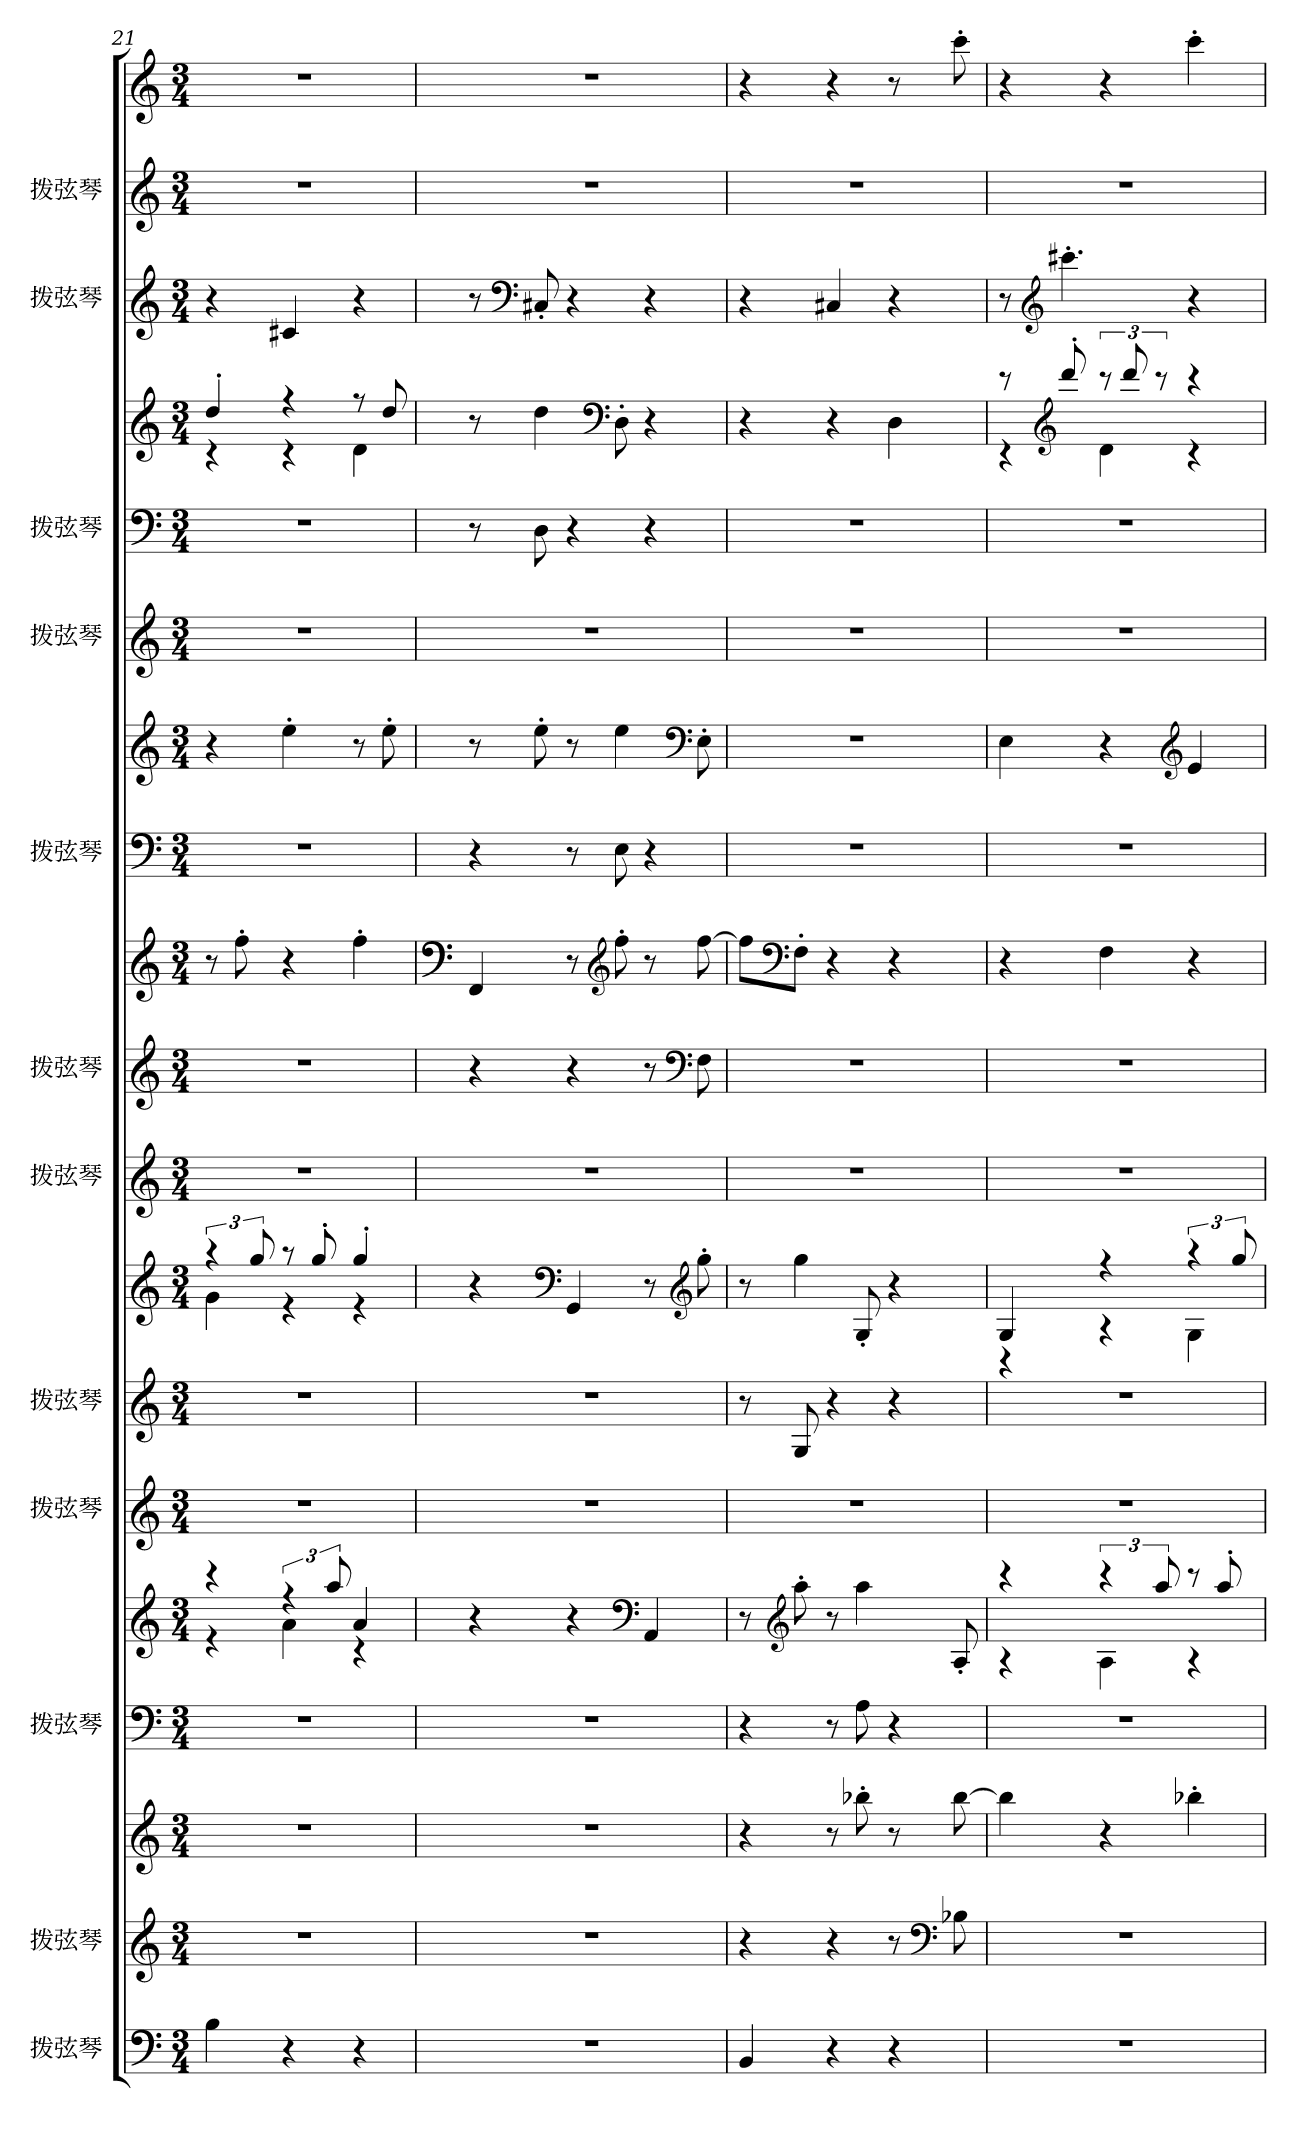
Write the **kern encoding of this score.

**kern	**kern	**kern	**kern	**kern	**kern	**kern	**kern	**kern	**kern	**kern	**kern	**kern	**kern	**kern	**kern	**kern	**kern	**kern
*part12	*part11	*part11	*part10	*part10	*part9	*part8	*part8	*part7	*part6	*part6	*part5	*part5	*part4	*part3	*part3	*part2	*part1	*part1
*staff19	*staff18	*staff17	*staff16	*staff15	*staff14	*staff13	*staff12	*staff11	*staff10	*staff9	*staff8	*staff7	*staff6	*staff5	*staff4	*staff3	*staff2	*staff1
*I"拨弦琴	*I"拨弦琴	*	*I"拨弦琴	*	*I"拨弦琴	*I"拨弦琴	*	*I"拨弦琴	*I"拨弦琴	*	*I"拨弦琴	*	*I"拨弦琴	*I"拨弦琴	*	*I"拨弦琴	*I"拨弦琴	*
*clefF4	*clefG2	*clefG2	*clefF4	*clefG2	*clefG2	*clefG2	*clefG2	*clefG2	*clefG2	*clefG2	*clefF4	*clefG2	*clefG2	*clefF4	*clefG2	*clefG2	*clefG2	*clefG2
*k[]	*k[]	*k[]	*k[]	*k[]	*k[]	*k[]	*k[]	*k[]	*k[]	*k[]	*k[]	*k[]	*k[]	*k[]	*k[]	*k[]	*k[]	*k[]
*M3/4	*M3/4	*M3/4	*M3/4	*M3/4	*M3/4	*M3/4	*M3/4	*M3/4	*M3/4	*M3/4	*M3/4	*M3/4	*M3/4	*M3/4	*M3/4	*M3/4	*M3/4	*M3/4
=21	=21	=21	=21	=21	=21	=21	=21	=21	=21	=21	=21	=21	=21	=21	=21	=21	=21	=21
*	*	*	*	*^	*	*	*^	*	*	*	*	*	*	*	*^	*	*	*
4B\	2.r	2.r	2.r	4r	4r	2.r	2.r	6r	4g\	2.r	2.r	8r	2.r	4r	2.r	2.r	4dd'/	4r	4r	2.r	2.r
.	.	.	.	.	.	.	.	.	.	.	.	8ff'\	.	.	.	.	.	.	.	.	.
.	.	.	.	.	.	.	.	12gg/	.	.	.	.	.	.	.	.	.	.	.	.	.
4r	.	.	.	6r	4a\	.	.	8r	4r	.	.	4r	.	4ee'\	.	.	4r	4r	4c#X/	.	.
.	.	.	.	.	.	.	.	8gg'/	.	.	.	.	.	.	.	.	.	.	.	.	.
.	.	.	.	12aa/	.	.	.	.	.	.	.	.	.	.	.	.	.	.	.	.	.
4r	.	.	.	4a/	4r	.	.	4gg'/	4r	.	.	4ff'\	.	8r	.	.	8r	4d\	4r	.	.
.	.	.	.	.	.	.	.	.	.	.	.	.	.	8ee'\	.	.	8dd/	.	.	.	.
*	*	*	*	*v	*v	*	*	*v	*v	*	*	*	*	*	*	*	*v	*v	*	*	*
=22	=22	=22	=22	=22	=22	=22	=22	=22	=22	=22	=22	=22	=22	=22	=22	=22	=22	=22
*	*	*	*	*	*	*	*	*	*	*clefF4	*	*	*	*	*	*	*	*
2.r	2.r	2.r	2.r	4r	2.r	2.r	4r	2.r	4r	4FF/	4r	8r	2.r	8r	8r	8r	2.r	2.r
*	*	*	*	*	*	*	*	*	*	*	*	*	*	*	*	*clefF4	*	*
.	.	.	.	.	.	.	.	.	.	.	.	8ee'\	.	8D\	4dd\	8C#X'/	.	.
*	*	*	*	*	*	*	*clefF4	*	*	*	*	*	*	*	*	*	*	*
.	.	.	.	4r	.	.	4GG/	.	4r	8r	8r	8r	.	4r	.	4r	.	.
*	*	*	*	*	*	*	*	*	*	*clefG2	*	*	*	*	*clefF4	*	*	*
.	.	.	.	.	.	.	.	.	.	8ff'\	8E\	4ee\	.	.	8D'\	.	.	.
*	*	*	*	*clefF4	*	*	*	*	*	*	*	*	*	*	*	*	*	*
.	.	.	.	4AA/	.	.	8r	.	8r	8r	4r	.	.	4r	4r	4r	.	.
*	*	*	*	*	*	*	*clefG2	*	*clefF4	*	*	*clefF4	*	*	*	*	*	*
.	.	.	.	.	.	.	8gg'\	.	8F\	[8ff\	.	8E'\	.	.	.	.	.	.
!!LO:PB:g=z
=23	=23	=23	=23	=23	=23	=23	=23	=23	=23	=23	=23	=23	=23	=23	=23	=23	=23	=23
4BB/	4r	4r	4r	8r	2.r	8r	8r	2.r	2.r	8ff\L]	2.r	2.r	2.r	2.r	4r	4r	2.r	4r
*	*	*	*	*clefG2	*	*	*	*	*	*clefF4	*	*	*	*	*	*	*	*
.	.	.	.	8aa'\	.	8G/	4gg\	.	.	8F'\J	.	.	.	.	.	.	.	.
4r	4r	8r	8r	8r	.	4r	.	.	.	4r	.	.	.	.	4r	4C#X/	.	4r
.	.	8bb-X'\	8A\	4aa\	.	.	8G'/	.	.	.	.	.	.	.	.	.	.	.
4r	8r	8r	4r	.	.	4r	4r	.	.	4r	.	.	.	.	4D\	4r	.	8r
*	*clefF4	*	*	*	*	*	*	*	*	*	*	*	*	*	*	*	*	*
.	8B-X\	[8bb-\	.	8A'/	.	.	.	.	.	.	.	.	.	.	.	.	.	8ccc'\
=24	=24	=24	=24	=24	=24	=24	=24	=24	=24	=24	=24	=24	=24	=24	=24	=24	=24	=24
*	*	*	*	*^	*	*	*^	*	*	*	*	*	*	*	*^	*	*	*
2.r	2.r	4bb-\]	2.r	4r	4r	2.r	2.r	4G/	4r	2.r	2.r	4r	2.r	4E\	2.r	2.r	8r	4r	8r	2.r	4r
*	*	*	*	*	*	*	*	*	*	*	*	*	*	*	*	*	*clefG2	*	*clefG2	*	*
.	.	.	.	.	.	.	.	.	.	.	.	.	.	.	.	.	8ddd'/	.	4.ccc#X'\	.	.
.	.	4r	.	6r	4A\	.	.	4r	4r	.	.	4F\	.	4r	.	.	12r	4d\	.	.	4r
.	.	.	.	.	.	.	.	.	.	.	.	.	.	.	.	.	12ddd/	.	.	.	.
.	.	.	.	12aa/	.	.	.	.	.	.	.	.	.	.	.	.	12r	.	.	.	.
*	*	*	*	*	*	*	*	*	*	*	*	*	*	*clefG2	*	*	*	*	*	*	*
.	.	4bb-X'\	.	8r	4r	.	.	6r	4G\	.	.	4r	.	4e/	.	.	4r	4r	4r	.	4ccc'\
.	.	.	.	8aa'/	.	.	.	.	.	.	.	.	.	.	.	.	.	.	.	.	.
.	.	.	.	.	.	.	.	12gg/	.	.	.	.	.	.	.	.	.	.	.	.	.
*	*	*	*	*v	*v	*	*	*v	*v	*	*	*	*	*	*	*	*v	*v	*	*	*
=	=	=	=	=	=	=	=	=	=	=	=	=	=	=	=	=	=	=
*-	*-	*-	*-	*-	*-	*-	*-	*-	*-	*-	*-	*-	*-	*-	*-	*-	*-	*-
